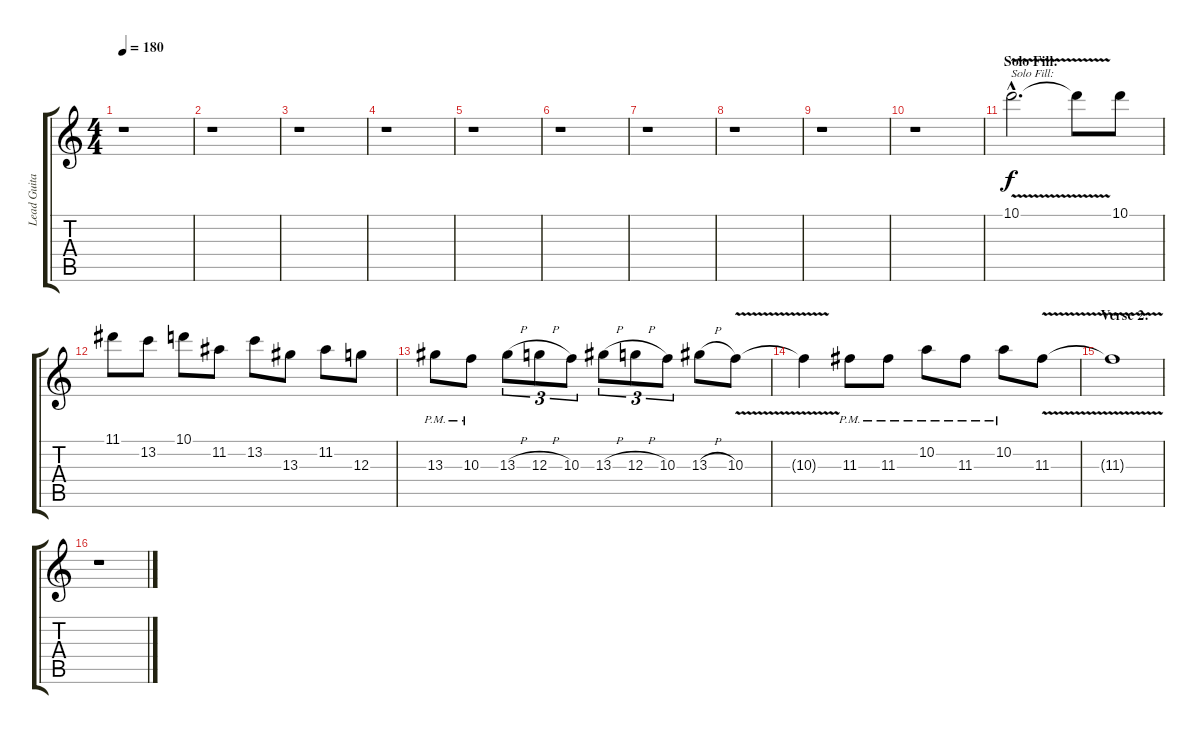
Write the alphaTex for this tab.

\track ("Lead Guitar I" "Lead Guita") {instrument distortionguitar}
\staff {score tabs}
\tuning (E4 B3 G3 D3 A2 E2) {hide}
\ts (4 4)
\tempo 180
\clef g2
\ks c
r.1{dy f} |
r.1 |
r.1 |
r.1 |
r.1 |
r.1 |
r.1 |
r.1 |
r.1 |
r.1 |
\section ("" "Solo Fill:")
10.1{v hac}.2{d txt "Solo Fill:"} 10.1{t}.8 10.1.8 |
11.1.8 13.2.8 10.1.8 11.2.8 13.2.8 13.3.8 11.2.8 12.3.8 |
13.3{pm}.8 10.3{pm}.8 13.3{h}.8{tu (3 2)} 12.3{h}.8{tu (3 2)} 10.3.8{tu (3 2)} 13.3{h}.8{tu (3 2)} 12.3{h}.8{tu (3 2)} 10.3.8{tu (3 2)} 13.3{h}.8 10.3{v}.8 |
10.3{t}.4 11.3{pm}.8 11.3{pm}.8 10.2{pm}.8 11.3{pm}.8 10.2{pm}.8 11.3{v}.8 |
\section ("" "Verse 2:")
11.3{t}.1 |
r.1
